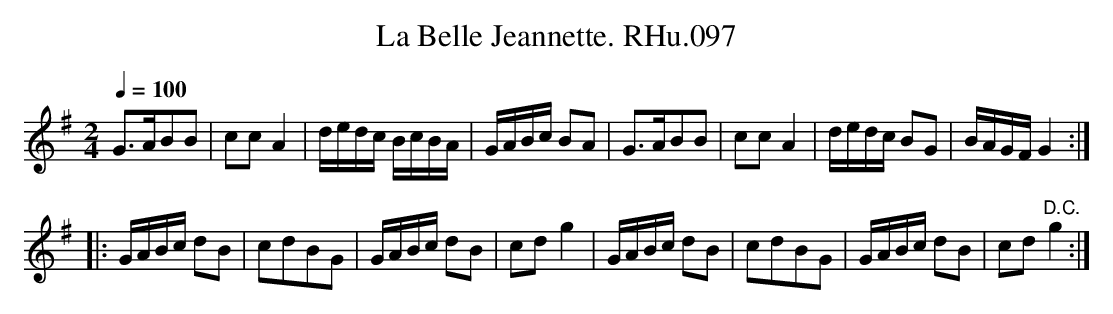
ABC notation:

X:1
T:La Belle Jeannette. RHu.097
L:1/8
M:2/4
Q:1/4=100
K:G
G>ABB|ccA2|d/e/d/c/ B/c/B/A/|G/A/B/c/ BA|\
G>ABB|ccA2|d/e/d/c/ BG|B/A/G/F/ G2::!
G/A/B/c/ dB|cdBG|G/A/B/c/ dB|cdg2|\
G/A/B/c/ dB|cdBG|G/A/B/c/ dB|cd"D.C."g2:|
